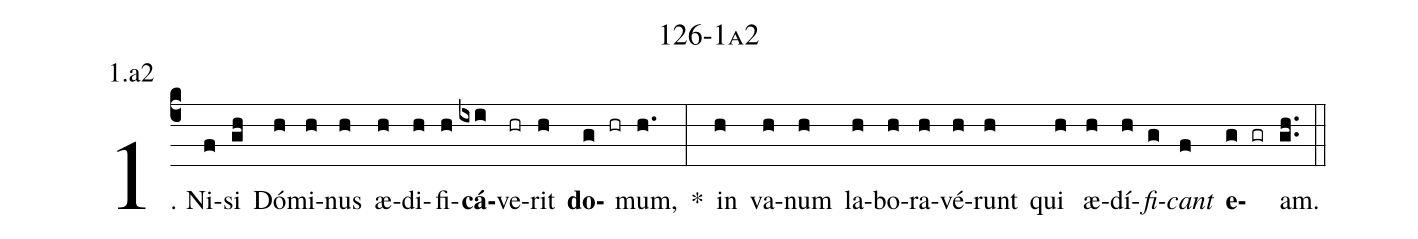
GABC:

name: 126-1a2;
annotation: 1.a2;
%%
(c4)1. Ni(f)si(gh) Dó(h)mi(h)nus(h) æ(h)di(h)fi(h)<b>cá</b>(ixi)ve(hr)rit(h) <b>do</b>(g hr)mum,(h.) *(:) in(h) va(h)num(h) la(h)bo(h)ra(h)vé(h)runt(h) qui(h) æ(h)dí(h)<i>fi</i>(g)<i>cant</i>(f) <b>e</b>(g gr)am.(gh..) (::)
